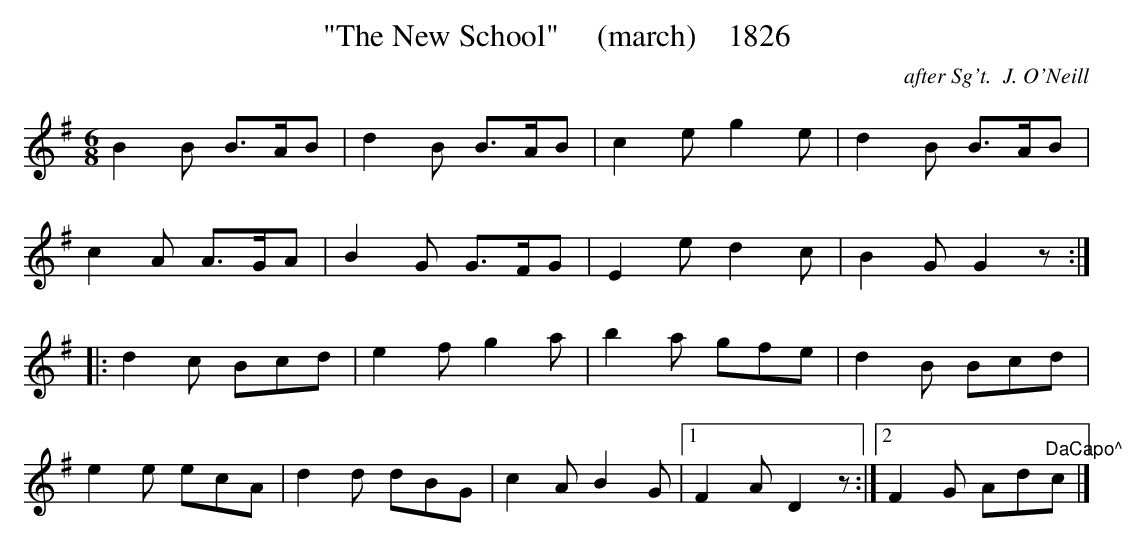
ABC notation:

X:1
T:"The New School"     (march)    1826
C:after Sg't.  J. O'Neill
BRENNAN July 2003 (HTTP://WWW.SOSYOURMOM.COM)
M:6/8
L:1/8
K:G
B2B B3/2A/2B|d2B B3/2A/2B|c2e g2e|d2B B3/2A/2B|
c2A A3/2G/2A|B2G G3/2F/2G|E2e d2c|B2G G2z:|
|:d2c Bcd|e2f g2a|b2a gfe|d2B Bcd|
e2e ecA|d2d dBG|c2A B2G|[1F2A D2z:|[2F2G Ad"^DaCapo^"c|]
